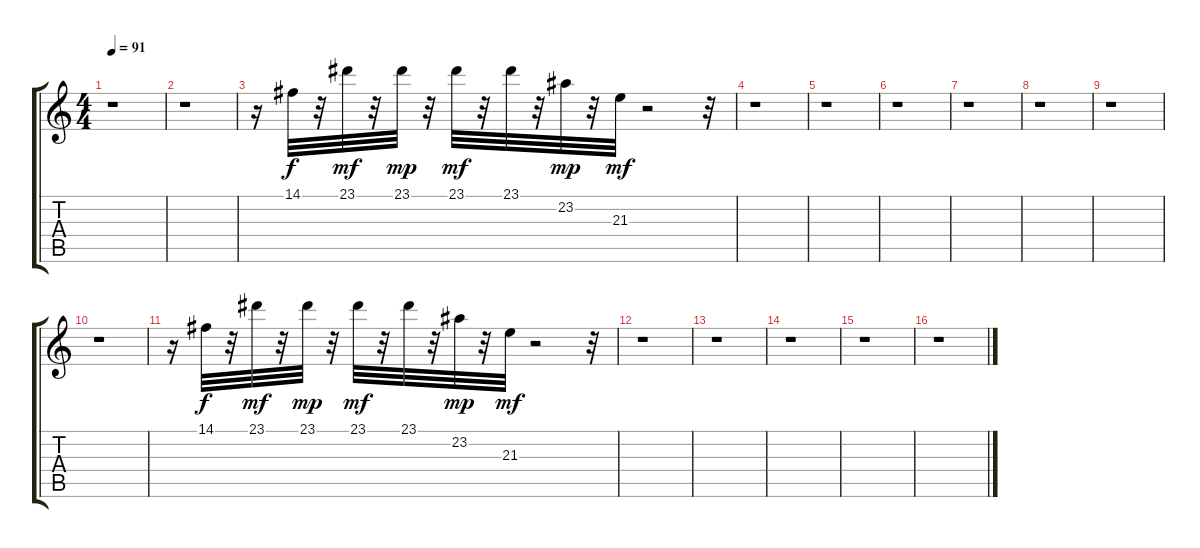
\track "" {instrument woodblock}
\staff {score tabs}
\tuning (E4 B3 G3 D3 A2 E2) {hide}
\ts (4 4)
\tempo 91
\clef g2
\ks c
r.1{dy mf} |
r.1 |
r.16 14.1.32{dy f} r.32 23.1.32{dy mf} r.32 23.1.32{dy mp} r.32 23.1.32{dy mf} r.32 23.1.32 r.32 23.2.32{dy mp} r.32 21.3.32{dy mf} r.2 r.32 |
r.1 |
r.1 |
r.1 |
r.1 |
r.1 |
r.1 |
r.1 |
r.16 14.1.32{dy f} r.32 23.1.32{dy mf} r.32 23.1.32{dy mp} r.32 23.1.32{dy mf} r.32 23.1.32 r.32 23.2.32{dy mp} r.32 21.3.32{dy mf} r.2 r.32 |
r.1 |
r.1 |
r.1 |
r.1 |
r.1
